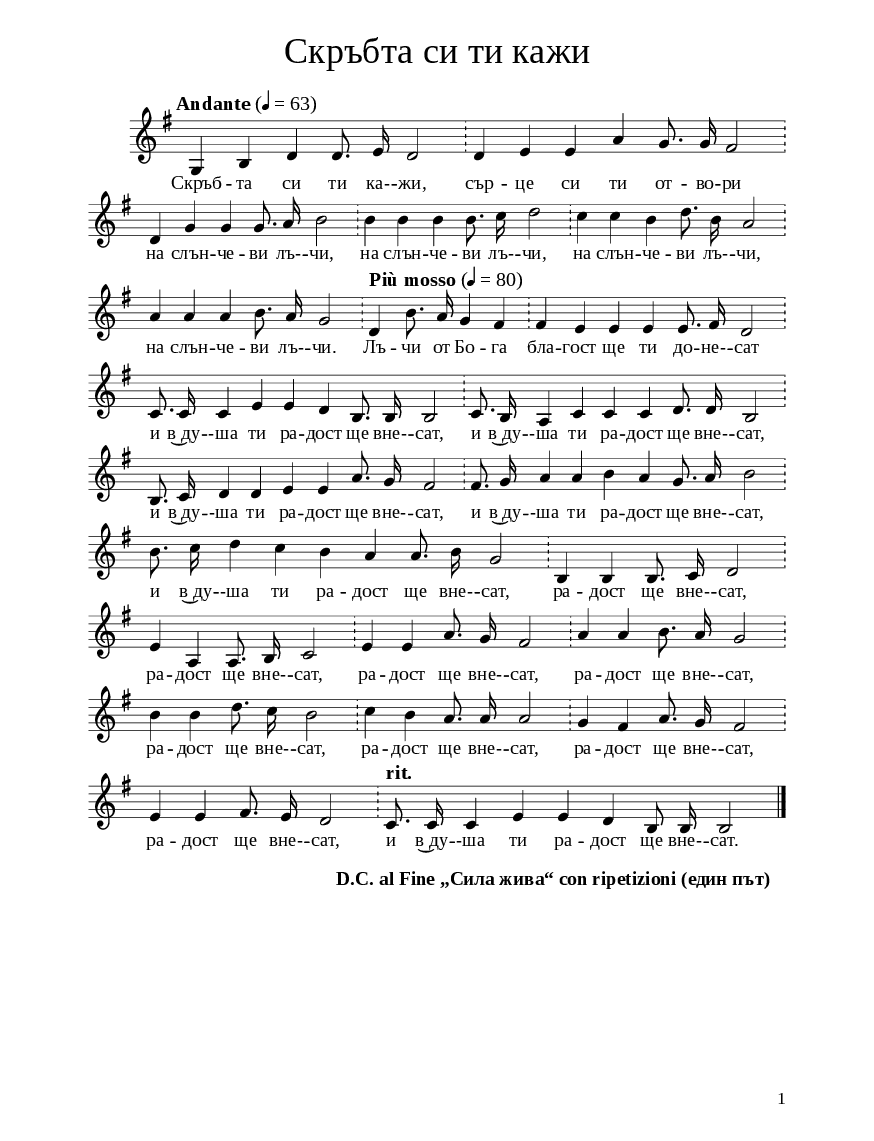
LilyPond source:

\version "2.24.4"

% include paper part and global functions
\include "include/globals.ily"

\bookpart {
  \label #'ref077
  \tocItem \markup "Скръбта си ти кажи"
  \paper {
    print-all-headers = ##t
    print-page-number = ##t
    print-first-page-number = ##t

    % put page numbers on the bottom
    oddHeaderMarkup = \markup ""
    evenHeaderMarkup = \markup ""
    oddFooterMarkup = \markup
    \fill-line {
      ""
      \if \should-print-page-number \fromproperty #'page:page-number-string
    }
    evenFooterMarkup = \markup
    \fill-line {
      \if \should-print-page-number \fromproperty #'page:page-number-string
      ""
    }

    left-margin = 1.5\cm
    right-margin = 1.5\cm
    top-margin = 1.6\cm
    bottom-margin = 1.2\cm
    ragged-bottom = ##t % do not spread the staves to fill the whole vertical space

    % change distance between staves
    system-system-spacing =
    #'((basic-distance . 10)
       (minimum-distance . 6)
       (padding . 1)
       (stretchability . 12))
  }
  \score {
    \include "include/score-layout.ily"

    \new Voice \relative c' {
      \clef treble
      \key g \major
      %\tempo "Moderato" 8 = 160
      \autoBeamOff
      \omit Score.TimeSignature
      \cadenzaOn % allows custom bar lines
      \tempoFunc "Andante" 4 "63"
      \override Staff.BarLine.gap = 0.5
      \autoBeamOff

      g4 b d d8. e16 d 2  \bar "!"  d4 e e a g8. g16 fis2 \bar  "!" \break
      d4 g g g8. a16 b2 \bar "!" b4 b b b8. c16 d2 \bar "!" c4 c b d8. b16 a2 \bar "!"  \break
      a4 a4 a4  b8. a16 g2 \bar "!"
      \tempoFunc "Più mosso" 4 "80"
      d4 b'8. a16 g4 fis4 \bar "!" fis4 e e e e8. fis16 d2  \bar "!"  \break
      c8. c16 c4 e e d b8. b16 b2 \bar "!" c8. b16 a4 c4 c4 c4 d8. d16 b2 \bar "!"  \break
      b8. c16 d4 d e e a8. g16 fis2 \bar "!" fis8. g16 a4 a4 b a g8.  a16 b2 \bar "!"  \break
      b8. c16 d4 c b a a8. b16 g2  \bar "!"  b,4 b b8.c16 d2 \bar "!"  \break
      e4 a, a8. b16 c2 \bar "!" e4 e4 a8. g16 fis2 \bar "!"  a4 a b8. a16 g2 \bar "!"  \break

      b4b d8. c16 b2  \bar "!" c4b a8. a16 a2  \bar "!"  g4 fis4 a8. g16 fis2 \bar "!"  \break

      e4 e fis8. e16 d2 \bar "!" \tempo "rit." c8. c16 c4 e4 e d b8 b16 b2 \bar "|."  \break


    }

    \addlyrics {
      Скръб -- та си ти "ка-"  -- жи,
      сър -- це си ти от -- во -- ри
      на слън -- че -- ви "лъ-" -- чи,
      на слън -- че -- ви "лъ-" -- чи,
      на слън -- че -- ви "лъ-" -- чи,
      на слън -- че -- ви "лъ-" -- чи.
      Лъ -- чи от Бо -- га
      бла -- гост ще ти до -- "не-" -- сат
      и в~ду -- "-ша" ти ра -- дост ще "вне-" -- сат,
      и в~ду -- "-ша" ти ра -- дост ще "вне-" -- сат,
      и в~ду -- "-ша" ти ра -- дост ще "вне-" -- сат,
      и в~ду -- "-ша" ти ра -- дост ще "вне-" -- сат,
      и в~ду -- "-ша" ти ра -- дост ще "вне-" -- сат,
      ра -- дост ще "вне-" -- сат, ра -- дост ще "вне-" -- сат,
      ра -- дост ще "вне-" -- сат, ра -- дост ще "вне-" -- сат,
      ра -- дост ще "вне-" -- сат, ра -- дост ще "вне-" -- сат,
      ра -- дост ще "вне-" -- сат, ра -- дост ще "вне-" -- сат,
      и в~ду -- "-ша" ти ра -- дост ще "вне-" -- сат.}


      \header {
        title = \titleFunc #'ref_desc_12 "Скръбта си ти кажи" "Skrăbta si ti kaži"
      }

      \midi{}

    } % score


    \markup \dc-one "D.C. al Fine „Сила жива“ con ripetizioni (един път)"

  } % bookpart
